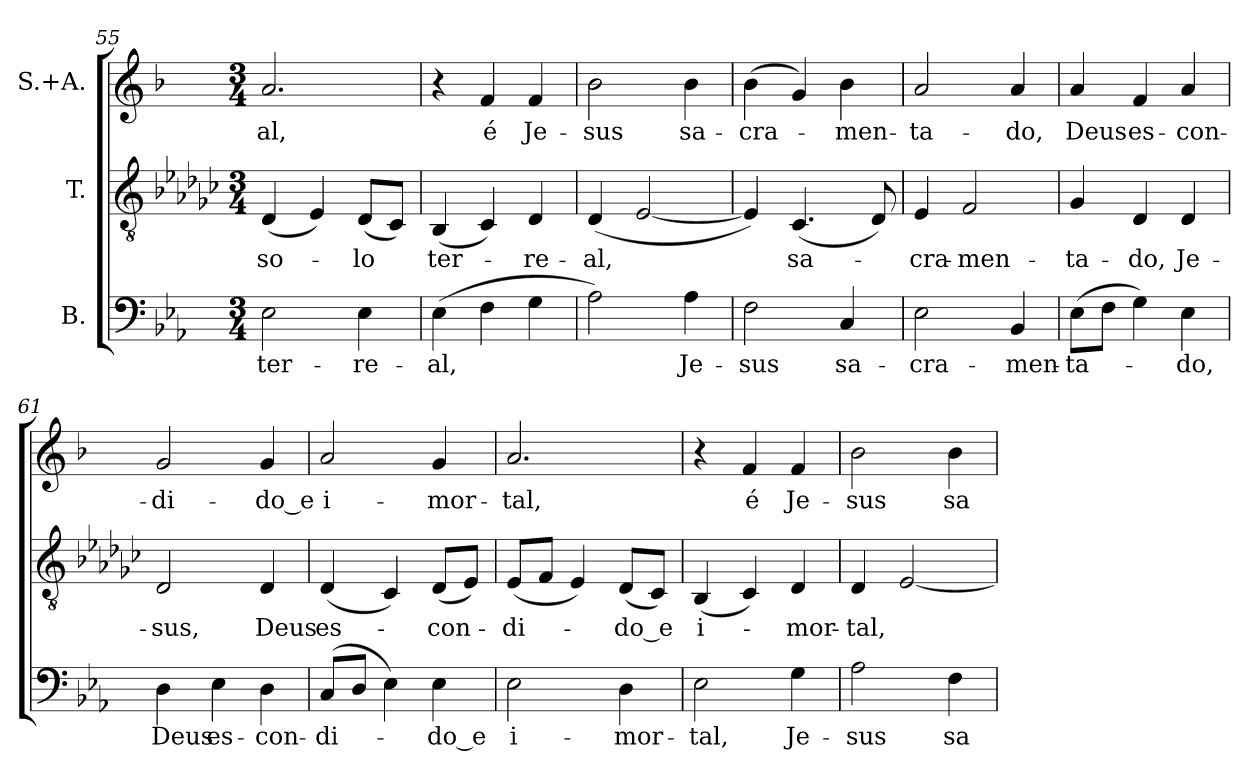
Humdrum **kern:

**kern	**text	**kern	**text	**kern	**text
*part3	*part3	*part2	*part2	*part1	*part1
*staff3	*staff3	*staff2	*staff2	*staff1	*staff1
*I"B.	*	*I"T.	*	*I"S.+A.	*
*clefF4	*	*clefGv2	*	*clefG2	*
*	*	*ITrd2c3	*	*ITrd1c2	*
*k[b-e-a-]	*	*k[b-e-a-]	*	*k[b-e-a-]	*
*E-:	*	*E-:	*	*E-:	*
*M3/4	*	*M3/4	*	*M3/4	*
=55	=55	=55	=55	=55	=55
!	!LO:LY:b:color=#000000	!	!	!	!
!	!	!	!LO:LY:b:color=#000000	!	!
!	!	!	!	!	!LO:LY:b:color=#000000
2E-i\	ter-	(4BB-i/	so-	2.gi/	-al,
.	.	4Ci/)	.	.	.
!	!LO:LY:b:color=#000000	!	!	!	!
!	!	!	!LO:LY:b:color=#000000	!	!
4E-i\	-re-	(8BB-i/L	-lo	.	.
.	.	8AA-i/J)	.	.	.
=56	=56	=56	=56	=56	=56
!	!LO:LY:b:color=#000000	!	!	!	!
!	!	!	!LO:LY:b:color=#000000	!	!
(4E-i\	-al,	(4GGi/	ter-	4r	.
!	!	!	!	!	!LO:LY:b:color=#000000
4Fi\	.	4AA-i/)	.	4e-i/	é
!	!	!	!LO:LY:b:color=#000000	!	!
!	!	!	!	!	!LO:LY:b:color=#000000
4Gi\	.	4BB-i/	-re-	4e-i/	Je-
!!LO:LB:g=z
=57	=57	=57	=57	=57	=57
!	!	!	!LO:LY:b:color=#000000	!	!
!	!	!	!	!	!LO:LY:b:color=#000000
2A-i\)	.	(4BB-i/	-al,	2a-i\	-sus
.	.	[2Ci/	.	.	.
!	!LO:LY:b:color=#000000	!	!	!	!
!	!	!	!	!	!LO:LY:b:color=#000000
4A-i\	Je-	.	.	4a-i\	sa-
=58	=58	=58	=58	=58	=58
!	!LO:LY:b:color=#000000	!	!	!	!
!	!	!	!	!	!LO:LY:b:color=#000000
2Fi\	-sus	4Ci/])	.	(4a-i\	-cra-
!	!	!	!LO:LY:b:color=#000000	!	!
.	.	(4.AA-i/	sa-	4fi/)	.
!	!LO:LY:b:color=#000000	!	!	!	!
!	!	!	!	!	!LO:LY:b:color=#000000
4Ci/	sa-	.	.	4a-i\	-men-
.	.	8BB-i/)	.	.	.
=59	=59	=59	=59	=59	=59
!	!LO:LY:b:color=#000000	!	!	!	!
!	!	!	!LO:LY:b:color=#000000	!	!
!	!	!	!	!	!LO:LY:b:color=#000000
2E-i\	-cra-	4Ci/	-cra-	2gi/	-ta-
!	!	!	!LO:LY:b:color=#000000	!	!
.	.	2Di/	-men-	.	.
!	!LO:LY:b:color=#000000	!	!	!	!
!	!	!	!	!	!LO:LY:b:color=#000000
4BB-i/	-men-	.	.	4gi/	-do,
=60	=60	=60	=60	=60	=60
!	!LO:LY:b:color=#000000	!	!	!	!
!	!	!	!LO:LY:b:color=#000000	!	!
!	!	!	!	!	!LO:LY:b:color=#000000
(8E-i\L	-ta-	4E-i/	-ta-	4gi/	Deus
8Fi\J	.	.	.	.	.
!	!	!	!LO:LY:b:color=#000000	!	!
!	!	!	!	!	!LO:LY:b:color=#000000
4Gi\)	.	4BB-i/	-do,	4e-i/	es-
!	!LO:LY:b:color=#000000	!	!	!	!
!	!	!	!LO:LY:b:color=#000000	!	!
!	!	!	!	!	!LO:LY:b:color=#000000
4E-i\	-do,	4BB-i/	Je-	4gi/	-con-
=61	=61	=61	=61	=61	=61
!	!LO:LY:b:color=#000000	!	!	!	!
!	!	!	!LO:LY:b:color=#000000	!	!
!	!	!	!	!	!LO:LY:b:color=#000000
4Di\	Deus	2BB-i/	-sus,	2fi/	-di-
!	!LO:LY:b:color=#000000	!	!	!	!
4E-i\	es-	.	.	.	.
!	!LO:LY:b:color=#000000	!	!	!	!
!	!	!	!LO:LY:b:color=#000000	!	!
!	!	!	!	!	!LO:LY:b:color=#000000
4Di\	-con-	4BB-i/	Deus	4fi/	-do_e
=62	=62	=62	=62	=62	=62
!	!LO:LY:b:color=#000000	!	!	!	!
!	!	!	!LO:LY:b:color=#000000	!	!
!	!	!	!	!	!LO:LY:b:color=#000000
(8Ci/L	-di-	(4BB-i/	es-	2gi/	i-
8Di/J	.	.	.	.	.
4E-i\)	.	4AA-i/)	.	.	.
!	!LO:LY:b:color=#000000	!	!	!	!
!	!	!	!LO:LY:b:color=#000000	!	!
!	!	!	!	!	!LO:LY:b:color=#000000
4E-i\	-do_e	(8BB-i/L	-con-	4fi/	-mor-
.	.	8Ci/J)	.	.	.
=63	=63	=63	=63	=63	=63
!	!LO:LY:b:color=#000000	!	!	!	!
!	!	!	!LO:LY:b:color=#000000	!	!
!	!	!	!	!	!LO:LY:b:color=#000000
2E-i\	i-	(8Ci/L	-di-	2.gi/	-tal,
.	.	8Di/J	.	.	.
.	.	4Ci/)	.	.	.
!	!LO:LY:b:color=#000000	!	!	!	!
!	!	!	!LO:LY:b:color=#000000	!	!
4Di\	-mor-	(8BB-i/L	-do_e	.	.
.	.	8AA-i/J)	.	.	.
!!LO:LB:g=z
=64	=64	=64	=64	=64	=64
!	!LO:LY:b:color=#000000	!	!	!	!
!	!	!	!LO:LY:b:color=#000000	!	!
2E-i\	-tal,	(4GGi/	i-	4r	.
!	!	!	!	!	!LO:LY:b:color=#000000
.	.	4AA-i/)	.	4e-i/	é
!	!LO:LY:b:color=#000000	!	!	!	!
!	!	!	!LO:LY:b:color=#000000	!	!
!	!	!	!	!	!LO:LY:b:color=#000000
4Gi\	Je-	4BB-i/	-mor-	4e-i/	Je-
=65	=65	=65	=65	=65	=65
!	!LO:LY:b:color=#000000	!	!	!	!
!	!	!	!LO:LY:b:color=#000000	!	!
!	!	!	!	!	!LO:LY:b:color=#000000
2A-i\	-sus	4BB-i/	-tal,	2a-i\	-sus
.	.	[2Ci/	.	.	.
!	!LO:LY:b:color=#000000	!	!	!	!
!	!	!	!	!	!LO:LY:b:color=#000000
4Fi\	sa-	.	.	4a-i\	sa-
=	=	=	=	=	=
*-	*-	*-	*-	*-	*-
